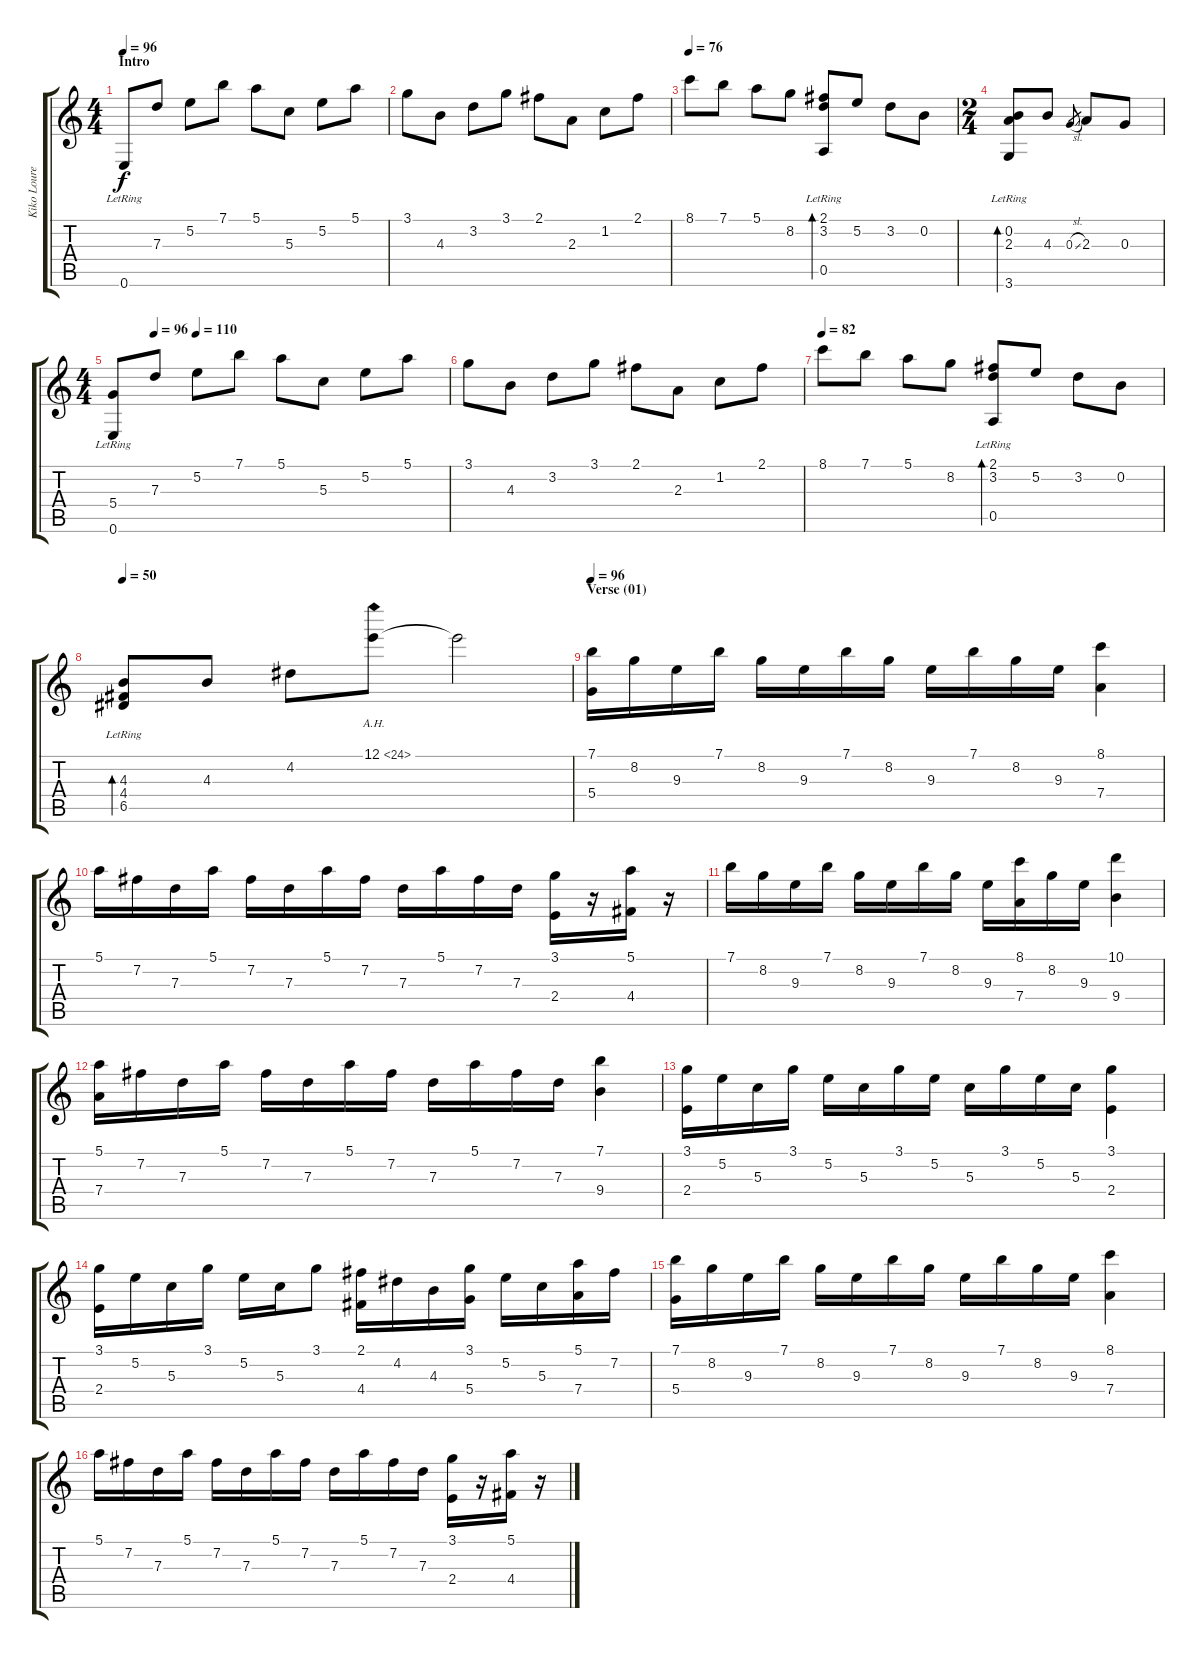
\track ("Kiko Loureiro (acoustic)" "Kiko Loure") {instrument acousticguitarsteel}
\staff {score tabs}
\tuning (E4 B3 G3 D3 A2 E2) {hide}
\ts (4 4)
\section ("" "Intro")
\tempo 96
\tempo 110
\tempo 96
\clef g2
\ks c
0.6{lr}.8{dy f instrument acousticguitarsteel} 7.3.8 5.2.8 7.1.8 5.1.8 5.3.8 5.2.8 5.1.8 |
3.1.8 4.3.8 3.2.8 3.1.8 2.1.8 2.3.8 1.2.8 2.1.8 |
\tempo 76
8.1.8 7.1.8 5.1.8 8.2.8 (2.1 3.2 0.5{lr}).8{bd 120} 5.2.8 3.2.8 0.2.8 |
\ts (2 4)
(0.2 2.3 3.6{lr}).8{bd 120} 4.3.8 0.3{sl}.8{gr} 2.3.8 0.3.8 |
\ts (4 4)
\tempo (96 0.125)
\tempo (110 0.25)
(5.4 0.6{lr}).8 7.3.8 5.2.8 7.1.8 5.1.8 5.3.8 5.2.8 5.1.8 |
3.1.8 4.3.8 3.2.8 3.1.8 2.1.8 2.3.8 1.2.8 2.1.8 |
\tempo 82
8.1.8 7.1.8 5.1.8 8.2.8 (2.1 3.2 0.5{lr}).8{bd 120} 5.2.8 3.2.8 0.2.8 |
\tempo 50
(4.3 4.4 6.5{lr}).8{bd 120} 4.3.8 4.2.8 12.1{ah 12}.8 12.1{t}.2 |
\section ("" "Verse (01)")
\tempo 96
(7.1 5.4).16 8.2.16 9.3.16 7.1.16 8.2.16 9.3.16 7.1.16 8.2.16 9.3.16 7.1.16 8.2.16 9.3.16 (8.1 7.4).4 |
5.1.16 7.2.16 7.3.16 5.1.16 7.2.16 7.3.16 5.1.16 7.2.16 7.3.16 5.1.16 7.2.16 7.3.16 (3.1 2.4).16 r.16 (5.1 4.4).16 r.16 |
7.1.16 8.2.16 9.3.16 7.1.16 8.2.16 9.3.16 7.1.16 8.2.16 9.3.16 (8.1 7.4).16 8.2.16 9.3.16 (10.1 9.4).4 |
(5.1 7.4).16 7.2.16 7.3.16 5.1.16 7.2.16 7.3.16 5.1.16 7.2.16 7.3.16 5.1.16 7.2.16 7.3.16 (7.1 9.4).4 |
(3.1 2.4).16 5.2.16 5.3.16 3.1.16 5.2.16 5.3.16 3.1.16 5.2.16 5.3.16 3.1.16 5.2.16 5.3.16 (3.1 2.4).4 |
(3.1 2.4).16 5.2.16 5.3.16 3.1.16 5.2.16 5.3.16 3.1.8 (2.1 4.4).16 4.2.16 4.3.16 (3.1 5.4).16 5.2.16 5.3.16 (5.1 7.4).16 7.2.16 |
(7.1 5.4).16 8.2.16 9.3.16 7.1.16 8.2.16 9.3.16 7.1.16 8.2.16 9.3.16 7.1.16 8.2.16 9.3.16 (8.1 7.4).4 |
5.1.16 7.2.16 7.3.16 5.1.16 7.2.16 7.3.16 5.1.16 7.2.16 7.3.16 5.1.16 7.2.16 7.3.16 (3.1 2.4).16 r.16 (5.1 4.4).16 r.16
